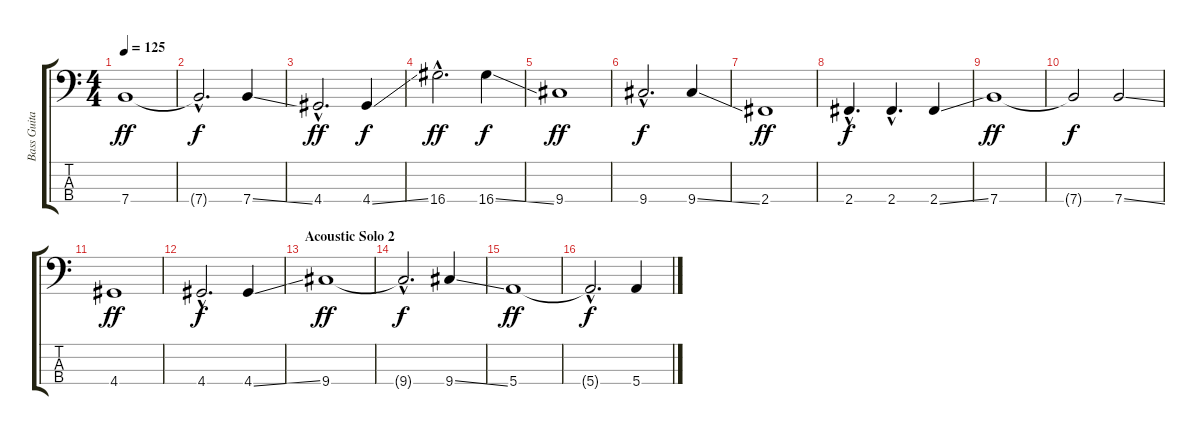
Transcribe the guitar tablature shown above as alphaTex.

\track ("Bass Guitar" "Bass Guita") {instrument electricbassfinger}
\staff {score tabs}
\tuning (G2 D2 A1 E1) {hide}
\ts (4 4)
\tempo 125
\clef f4
\ks c
7.4.1{dy ff} |
7.4{hac t}.2{d dy f} 7.4{ss}.4 |
4.4{hac}.2{d dy ff} 4.4{ss}.4{dy f} |
16.4{hac}.2{d dy ff} 16.4{ss}.4{dy f} |
9.4.1{dy ff} |
9.4{hac}.2{d dy f} 9.4{ss}.4 |
2.4.1{dy ff} |
2.4{hac}.4{d dy f} 2.4{hac}.4{d} 2.4{ss}.4 |
7.4.1{dy ff} |
7.4{t}.2{dy f} 7.4{ss}.2 |
4.4.1{dy ff} |
4.4{hac}.2{d dy f} 4.4{ss}.4 |
\section ("" "Acoustic Solo 2")
9.4.1{dy ff} |
9.4{hac t}.2{d dy f} 9.4{ss}.4 |
5.4.1{dy ff} |
5.4{hac t}.2{d dy f} 5.4{ss}.4
